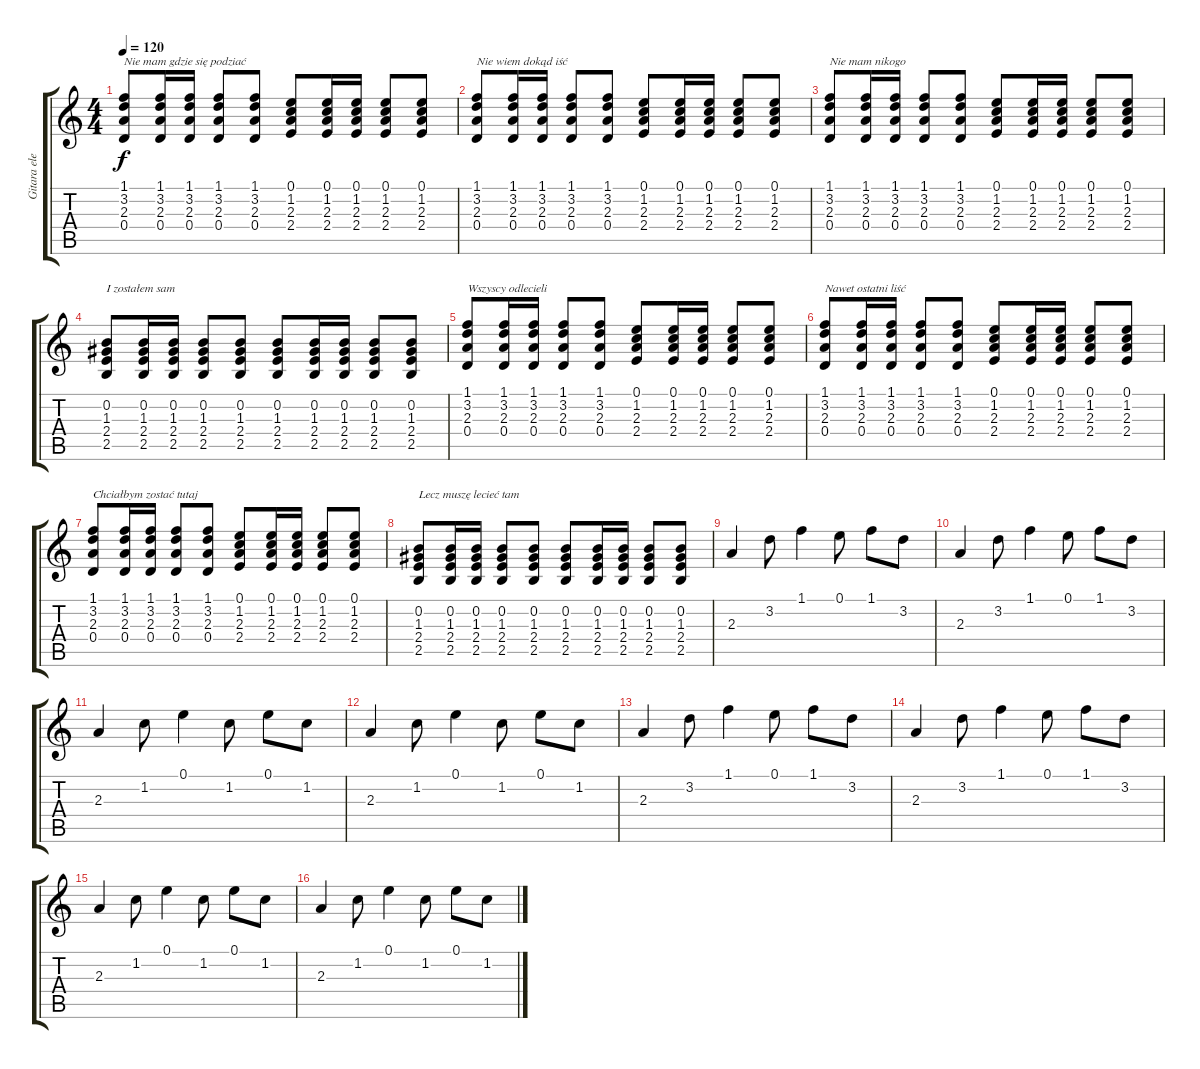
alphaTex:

\track ("Gitara elektryczna" "Gitara ele") {instrument electricguitarjazz}
\staff {score tabs}
\tuning (E4 B3 G3 D3 A2 E2) {hide}
\ts (4 4)
\tempo 120
\clef g2
\ks c
(1.1 3.2 2.3 0.4).8{txt "Nie mam gdzie się podziać" dy f} (1.1 3.2 2.3 0.4).16 (1.1 3.2 2.3 0.4).16 (1.1 3.2 2.3 0.4).8 (1.1 3.2 2.3 0.4).8 (0.1 1.2 2.3 2.4).8 (0.1 1.2 2.3 2.4).16 (0.1 1.2 2.3 2.4).16 (0.1 1.2 2.3 2.4).8 (0.1 1.2 2.3 2.4).8 |
(1.1 3.2 2.3 0.4).8{txt "Nie wiem dokąd iść"} (1.1 3.2 2.3 0.4).16 (1.1 3.2 2.3 0.4).16 (1.1 3.2 2.3 0.4).8 (1.1 3.2 2.3 0.4).8 (0.1 1.2 2.3 2.4).8 (0.1 1.2 2.3 2.4).16 (0.1 1.2 2.3 2.4).16 (0.1 1.2 2.3 2.4).8 (0.1 1.2 2.3 2.4).8 |
(1.1 3.2 2.3 0.4).8{txt "Nie mam nikogo"} (1.1 3.2 2.3 0.4).16 (1.1 3.2 2.3 0.4).16 (1.1 3.2 2.3 0.4).8 (1.1 3.2 2.3 0.4).8 (0.1 1.2 2.3 2.4).8 (0.1 1.2 2.3 2.4).16 (0.1 1.2 2.3 2.4).16 (0.1 1.2 2.3 2.4).8 (0.1 1.2 2.3 2.4).8 |
(0.2 1.3 2.4 2.5).8{txt "I zostałem sam"} (0.2 1.3 2.4 2.5).16 (0.2 1.3 2.4 2.5).16 (0.2 1.3 2.4 2.5).8 (0.2 1.3 2.4 2.5).8 (0.2 1.3 2.4 2.5).8 (0.2 1.3 2.4 2.5).16 (0.2 1.3 2.4 2.5).16 (0.2 1.3 2.4 2.5).8 (0.2 1.3 2.4 2.5).8 |
(1.1 3.2 2.3 0.4).8{txt "Wszyscy odlecieli"} (1.1 3.2 2.3 0.4).16 (1.1 3.2 2.3 0.4).16 (1.1 3.2 2.3 0.4).8 (1.1 3.2 2.3 0.4).8 (0.1 1.2 2.3 2.4).8 (0.1 1.2 2.3 2.4).16 (0.1 1.2 2.3 2.4).16 (0.1 1.2 2.3 2.4).8 (0.1 1.2 2.3 2.4).8 |
(1.1 3.2 2.3 0.4).8{txt "Nawet ostatni liść"} (1.1 3.2 2.3 0.4).16 (1.1 3.2 2.3 0.4).16 (1.1 3.2 2.3 0.4).8 (1.1 3.2 2.3 0.4).8 (0.1 1.2 2.3 2.4).8 (0.1 1.2 2.3 2.4).16 (0.1 1.2 2.3 2.4).16 (0.1 1.2 2.3 2.4).8 (0.1 1.2 2.3 2.4).8 |
(1.1 3.2 2.3 0.4).8{txt "Chciałbym zostać tutaj"} (1.1 3.2 2.3 0.4).16 (1.1 3.2 2.3 0.4).16 (1.1 3.2 2.3 0.4).8 (1.1 3.2 2.3 0.4).8 (0.1 1.2 2.3 2.4).8 (0.1 1.2 2.3 2.4).16 (0.1 1.2 2.3 2.4).16 (0.1 1.2 2.3 2.4).8 (0.1 1.2 2.3 2.4).8 |
(0.2 1.3 2.4 2.5).8{txt "Lecz muszę lecieć tam"} (0.2 1.3 2.4 2.5).16 (0.2 1.3 2.4 2.5).16 (0.2 1.3 2.4 2.5).8 (0.2 1.3 2.4 2.5).8 (0.2 1.3 2.4 2.5).8 (0.2 1.3 2.4 2.5).16 (0.2 1.3 2.4 2.5).16 (0.2 1.3 2.4 2.5).8 (0.2 1.3 2.4 2.5).8 |
2.3.4 3.2.8 1.1.4 0.1.8 1.1.8 3.2.8 |
2.3.4 3.2.8 1.1.4 0.1.8 1.1.8 3.2.8 |
2.3.4 1.2.8 0.1.4 1.2.8 0.1.8 1.2.8 |
2.3.4 1.2.8 0.1.4 1.2.8 0.1.8 1.2.8 |
2.3.4 3.2.8 1.1.4 0.1.8 1.1.8 3.2.8 |
2.3.4 3.2.8 1.1.4 0.1.8 1.1.8 3.2.8 |
2.3.4 1.2.8 0.1.4 1.2.8 0.1.8 1.2.8 |
2.3.4 1.2.8 0.1.4 1.2.8 0.1.8 1.2.8
